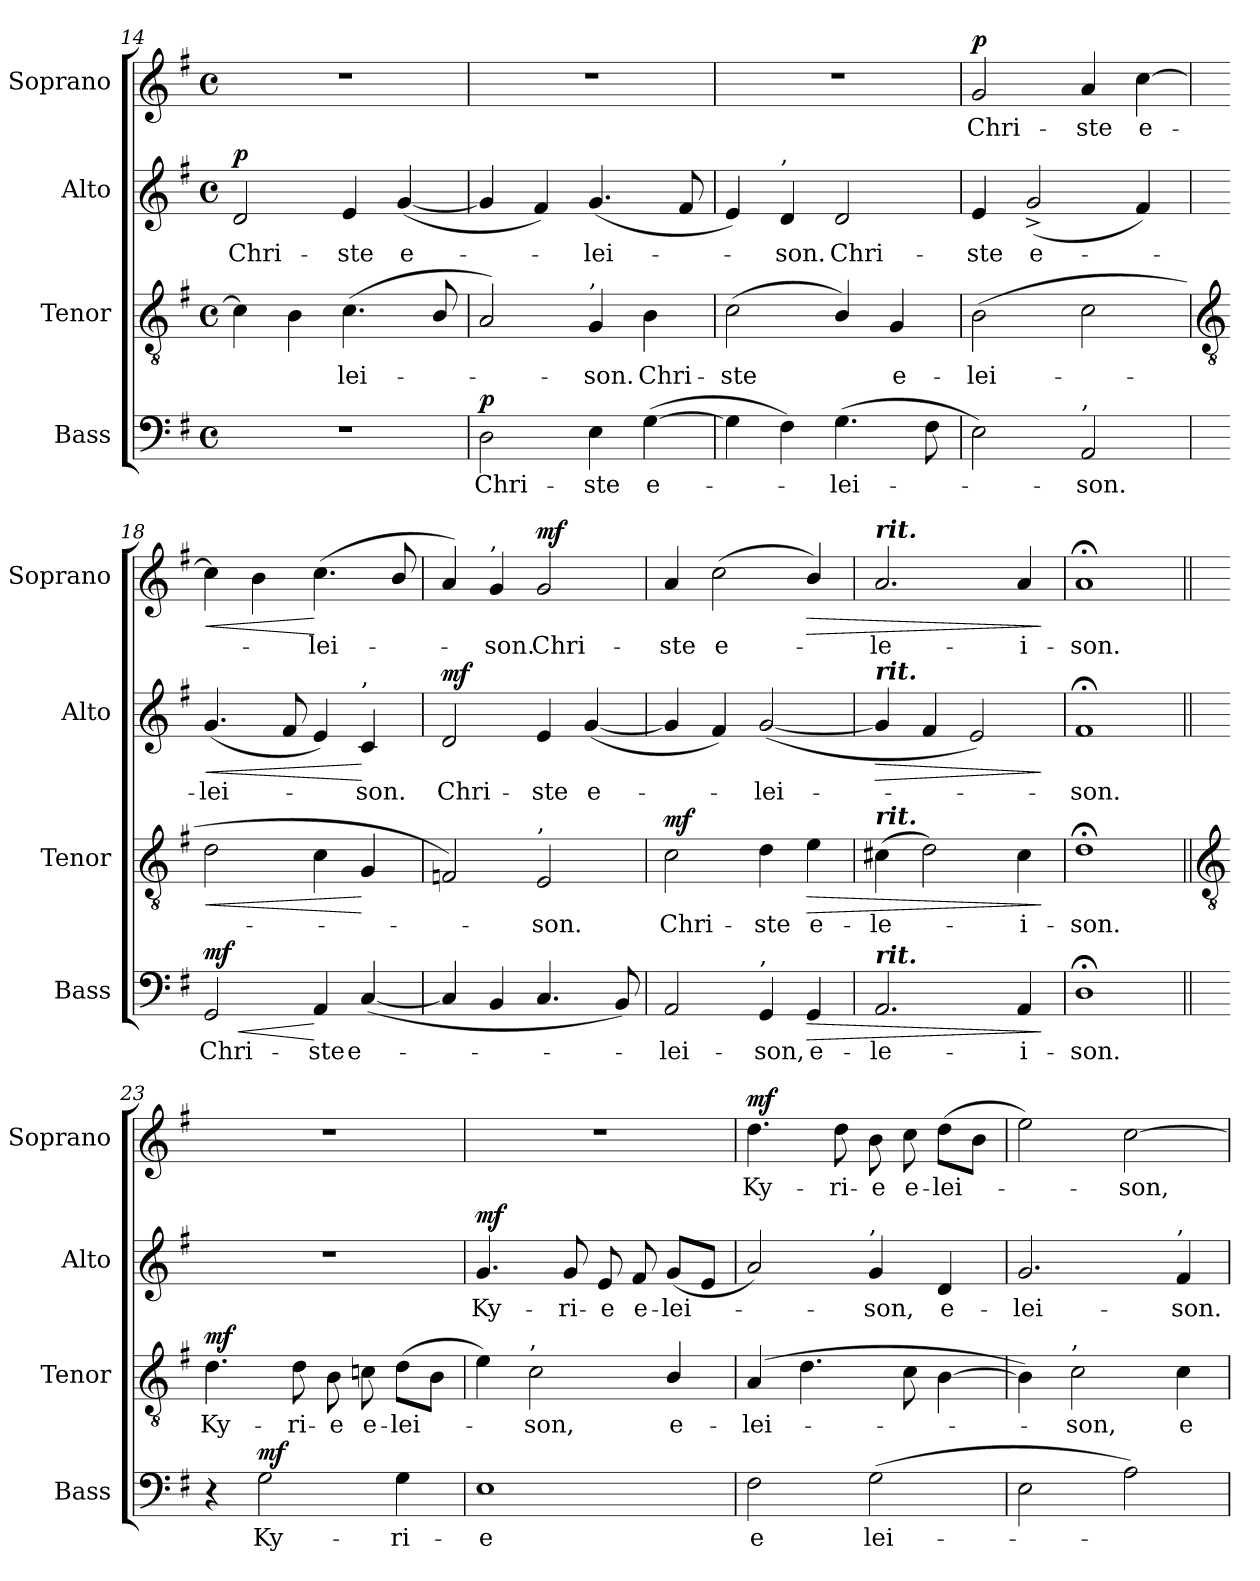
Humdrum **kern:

**kern	**text	**dynam	**kern	**text	**dynam	**kern	**text	**dynam	**kern	**text	**dynam
*part4	*part4	*part4	*part3	*part3	*part3	*part2	*part2	*part2	*part1	*part1	*part1
*staff4	*staff4	*staff4	*staff3	*staff3	*staff3	*staff2	*staff2	*staff2	*staff1	*staff1	*staff1
*I"Bass	*	*	*I"Tenor	*	*	*I"Alto	*	*	*I"Soprano	*	*
*I'Bass	*	*	*I'Tenor	*	*	*I'Alto	*	*	*I'Soprano	*	*
*clefF4	*	*	*clefGv2	*	*	*clefG2	*	*	*clefG2	*	*
*k[f#]	*	*	*k[f#]	*	*	*k[f#]	*	*	*k[f#]	*	*
*G:	*	*	*G:	*	*	*G:	*	*	*G:	*	*
*M4/4	*	*	*M4/4	*	*	*M4/4	*	*	*M4/4	*	*
*met(c)	*	*	*met(c)	*	*	*met(c)	*	*	*met(c)	*	*
=14	=14	=14	=14	=14	=14	=14	=14	=14	=14	=14	=14
!	!	!	!	!	!	!	!LO:LY:b	!LO:DY:b	!	!	!
1r	.	.	4c]	.	.	2d	Chri-	p	1r	.	.
.	.	.	4B	.	.	.	.	.	.	.	.
!	!	!	!	!LO:LY:b	!	!	!LO:LY:b	!	!	!	!
.	.	.	(<4.c	lei-	.	4e	-ste	.	.	.	.
!	!	!	!	!	!	!	!LO:LY:b	!	!	!	!
.	.	.	.	.	.	(<[4g	e-	.	.	.	.
.	.	.	8B/	.	.	.	.	.	.	.	.
=15	=15	=15	=15	=15	=15	=15	=15	=15	=15	=15	=15
!	!LO:LY:b	!LO:DY:b	!	!	!	!	!	!	!	!	!
2D	Chri-	p	2A)	.	.	4g]	.	.	1r	.	.
.	.	.	.	.	.	4f#)	.	.	.	.	.
!	!	!	!LO:TX:a:t=,	!	!	!	!	!	!	!	!
!	!LO:LY:b	!	!	!LO:LY:b	!	!	!LO:LY:b	!	!	!	!
4E	-ste	.	4G	son.	.	(<4.g	lei-	.	.	.	.
!	!LO:LY:b	!	!	!LO:LY:b	!	!	!	!	!	!	!
(>[4G	e-	.	4B	Chri-	.	.	.	.	.	.	.
.	.	.	.	.	.	8f#	.	.	.	.	.
=16	=16	=16	=16	=16	=16	=16	=16	=16	=16	=16	=16
!	!	!	!	!LO:LY:b	!	!	!	!	!	!	!
4G]	.	.	(<2c	-ste	.	4e)	.	.	1r	.	.
!	!	!	!	!	!	!LO:TX:a:t=,	!	!	!	!	!
!	!	!	!	!	!	!	!LO:LY:b	!	!	!	!
4F#)	.	.	.	.	.	4d	son.	.	.	.	.
!	!LO:LY:b	!	!	!	!	!	!LO:LY:b	!	!	!	!
(>4.G	lei-	.	4B/)	.	.	2d	Chri-	.	.	.	.
!	!	!	!	!LO:LY:b	!	!	!	!	!	!	!
.	.	.	4G	e-	.	.	.	.	.	.	.
8F#	.	.	.	.	.	.	.	.	.	.	.
=17	=17	=17	=17	=17	=17	=17	=17	=17	=17	=17	=17
!	!	!	!	!LO:LY:b	!	!	!LO:LY:b	!	!	!LO:LY:b	!LO:DY:b
2E)	.	.	(>2B	-lei-	.	4e	-ste	.	2g	Chri-	p
!	!	!	!	!	!	!	!LO:LY:b	!	!	!	!
.	.	.	.	.	.	(<2g^	e-	.	.	.	.
!LO:TX:a:t=,	!	!	!	!	!	!	!	!	!	!	!
!	!LO:LY:b	!	!	!	!	!	!	!	!	!LO:LY:b	!
2AA	son.	.	2c	.	.	.	.	.	4a	-ste	.
!	!	!	!	!	!	!	!	!	!	!LO:LY:b	!
.	.	.	.	.	.	4f#)	.	.	[4cc	e-	.
!!LO:LB:g=z
=18	=18	=18	=18	=18	=18	=18	=18	=18	=18	=18	=18
*	*	*	*clefGv2	*	*	*	*	*	*	*	*
!	!LO:LY:b	!LO:HP:b	!	!	!LO:HP:b	!	!LO:LY:b	!LO:HP:b	!	!	!LO:HP:b
!	!	!LO:DY:n=1:b	!	!	!	!	!	!	!	!	!
2GG	Chri-	< mf	2d	.	<	(<4.g	lei-	<	4cc]	.	<
.	.	.	.	.	.	.	.	.	4b	.	.
.	.	.	.	.	.	8f#	.	.	.	.	.
!	!LO:LY:b	!	!	!	!	!	!	!	!	!LO:LY:b	!
4AA	-ste	[	4c	.	.	4e)	.	.	(<4.cc	lei-	[
!	!	!	!	!	!	!LO:TX:a:t=,	!	!	!	!	!
!	!LO:LY:b	!	!	!	!	!	!LO:LY:b	!	!	!	!
(<[4C	e-	.	4G	.	[	4c	son.	[	.	.	.
.	.	.	.	.	.	.	.	.	8b/	.	.
=19	=19	=19	=19	=19	=19	=19	=19	=19	=19	=19	=19
!	!	!	!	!	!	!	!LO:LY:b	!LO:DY:b	!	!	!
4C]	.	.	2Fn)	.	.	2d	Chri-	mf	4a)	.	.
!	!	!	!	!	!	!	!	!	!LO:TX:a:t=,	!	!
!	!	!	!	!	!	!	!	!	!	!LO:LY:b	!
4BB	.	.	.	.	.	.	.	.	4g	son.	.
!	!	!	!LO:TX:a:t=,	!	!	!	!	!	!	!	!
!	!	!	!	!LO:LY:b	!	!	!LO:LY:b	!	!	!LO:LY:b	!LO:DY:b
4.C	.	.	2E	son.	.	4e	-ste	.	2g	Chri-	mf
!	!	!	!	!	!	!	!LO:LY:b	!	!	!	!
.	.	.	.	.	.	(<[4g	e-	.	.	.	.
8BB)	.	.	.	.	.	.	.	.	.	.	.
=20	=20	=20	=20	=20	=20	=20	=20	=20	=20	=20	=20
!	!LO:LY:b	!	!	!LO:LY:b	!LO:DY:b	!	!	!	!	!LO:LY:b	!
2AA	lei-	.	2c	Chri-	mf	4g]	.	.	4a	-ste	.
!	!	!	!	!	!	!	!	!	!	!LO:LY:b	!
.	.	.	.	.	.	4f#)	.	.	(<2cc	e-	.
!LO:TX:a:t=,	!	!	!	!	!	!	!	!	!	!	!
!	!LO:LY:b	!	!	!LO:LY:b	!	!	!LO:LY:b	!	!	!	!
4GG	-son,	.	4d	-ste	.	(<[2g	lei-	.	.	.	.
!	!LO:LY:b	!LO:HP:b	!	!LO:LY:b	!LO:HP:b	!	!	!	!	!	!LO:HP:b
4GG	e-	>	4e	e-	>	.	.	.	4b/)	.	>
=21	=21	=21	=21	=21	=21	=21	=21	=21	=21	=21	=21
!	!	!	!	!	!	!	!	!	!LO:TX:a:Bi:t=rit.	!	!
!	!	!	!	!	!	!LO:TX:a:Bi:t=rit.	!	!	!	!	!
!	!	!	!LO:TX:a:Bi:t=rit.	!	!	!	!	!	!	!	!
!LO:TX:a:Bi:t=rit.	!	!	!	!	!	!	!	!	!	!	!
!	!LO:LY:b	!	!	!LO:LY:b	!	!	!	!LO:HP:b	!	!LO:LY:b	!
2.AA	-le-	.	(>4c#X	-le-	.	4g]	.	>	2.a	le-	.
.	.	.	2d)	.	.	4f#	.	.	.	.	.
.	.	.	.	.	.	2e)	.	.	.	.	.
!	!LO:LY:b	!	!	!LO:LY:b	!	!	!	!	!	!LO:LY:b	!
4AA	-i-	.	4c#	i-	.	.	.	.	4a	-i-	.
.	.	]	.	.	]	.	.	]	.	.	]
=22	=22	=22	=22	=22	=22	=22	=22	=22	=22	=22	=22
!	!LO:LY:b	!	!	!LO:LY:b	!	!	!LO:LY:b	!	!	!LO:LY:b	!
1D;<	-son.	.	1d;<	-son.	.	1f#;<	son.	.	1a;<	-son.	.
!!LO:LB:g=z
=23||	=23||	=23||	=23||	=23||	=23||	=23||	=23||	=23||	=23||	=23||	=23||
*	*	*	*clefGv2	*	*	*	*	*	*	*	*
!	!	!	!	!LO:LY:b	!LO:DY:b	!	!	!	!	!	!
4r	.	.	4.d	Ky-	mf	1r	.	.	1r	.	.
!	!LO:LY:b	!LO:DY:b	!	!	!	!	!	!	!	!	!
2G	Ky-	mf	.	.	.	.	.	.	.	.	.
!	!	!	!	!LO:LY:b	!	!	!	!	!	!	!
.	.	.	8d	-ri-	.	.	.	.	.	.	.
!	!	!	!	!LO:LY:b	!	!	!	!	!	!	!
.	.	.	8B	-e	.	.	.	.	.	.	.
!	!	!	!	!LO:LY:b	!	!	!	!	!	!	!
.	.	.	8cn	e-	.	.	.	.	.	.	.
!	!LO:LY:b	!	!	!LO:LY:b	!	!	!	!	!	!	!
4G	-ri-	.	(>8dL	-lei-	.	.	.	.	.	.	.
.	.	.	8BJ	.	.	.	.	.	.	.	.
=24	=24	=24	=24	=24	=24	=24	=24	=24	=24	=24	=24
!	!LO:LY:b	!	!	!	!	!	!LO:LY:b	!LO:DY:b	!	!	!
1E	-e	.	4e)	.	.	4.g	Ky-	mf	1r	.	.
!	!	!	!LO:TX:a:t=,	!	!	!	!	!	!	!	!
!	!	!	!	!LO:LY:b	!	!	!	!	!	!	!
.	.	.	2c	son,	.	.	.	.	.	.	.
!	!	!	!	!	!	!	!LO:LY:b	!	!	!	!
.	.	.	.	.	.	8g	-ri-	.	.	.	.
!	!	!	!	!	!	!	!LO:LY:b	!	!	!	!
.	.	.	.	.	.	8e	-e	.	.	.	.
!	!	!	!	!	!	!	!LO:LY:b	!	!	!	!
.	.	.	.	.	.	8f#	e-	.	.	.	.
!	!	!	!	!LO:LY:b	!	!	!LO:LY:b	!	!	!	!
.	.	.	4B/	e-	.	(<8gL	-lei-	.	.	.	.
.	.	.	.	.	.	8eJ	.	.	.	.	.
=25	=25	=25	=25	=25	=25	=25	=25	=25	=25	=25	=25
!	!LO:LY:b	!	!	!LO:LY:b	!	!	!	!	!	!LO:LY:b	!LO:DY:b
2F#	e	.	(>4A	-lei-	.	2a)	.	.	4.dd	Ky-	mf
.	.	.	4.d	.	.	.	.	.	.	.	.
!	!	!	!	!	!	!	!	!	!	!LO:LY:b	!
.	.	.	.	.	.	.	.	.	8dd	-ri-	.
!	!	!	!	!	!	!LO:TX:a:t=,	!	!	!	!	!
!	!LO:LY:b	!	!	!	!	!	!LO:LY:b	!	!	!LO:LY:b	!
(>2G	lei-	.	.	.	.	4g	son,	.	8b	-e	.
!	!	!	!	!	!	!	!	!	!	!LO:LY:b	!
.	.	.	8c	.	.	.	.	.	8cc	e-	.
!	!	!	!	!	!	!	!LO:LY:b	!	!	!LO:LY:b	!
.	.	.	[4B	.	.	4d	e-	.	(>8ddL	-lei-	.
.	.	.	.	.	.	.	.	.	8bJ	.	.
=26	=26	=26	=26	=26	=26	=26	=26	=26	=26	=26	=26
!	!	!	!	!	!	!	!LO:LY:b	!	!	!	!
2E	.	.	4B])	.	.	2.g	-lei-	.	2ee)	.	.
!	!	!	!LO:TX:a:t=,	!	!	!	!	!	!	!	!
!	!	!	!	!LO:LY:b	!	!	!	!	!	!	!
.	.	.	2c	son,	.	.	.	.	.	.	.
!	!	!	!	!	!	!	!	!	!	!LO:LY:b	!
2A)	.	.	.	.	.	.	.	.	[2cc	son,	.
!	!	!	!	!	!	!LO:TX:a:t=,	!	!	!	!	!
!	!	!	!	!LO:LY:b	!	!	!LO:LY:b	!	!	!	!
.	.	.	4c	e-	.	4f#	-son.	.	.	.	.
=	=	=	=	=	=	=	=	=	=	=	=
*-	*-	*-	*-	*-	*-	*-	*-	*-	*-	*-	*-
